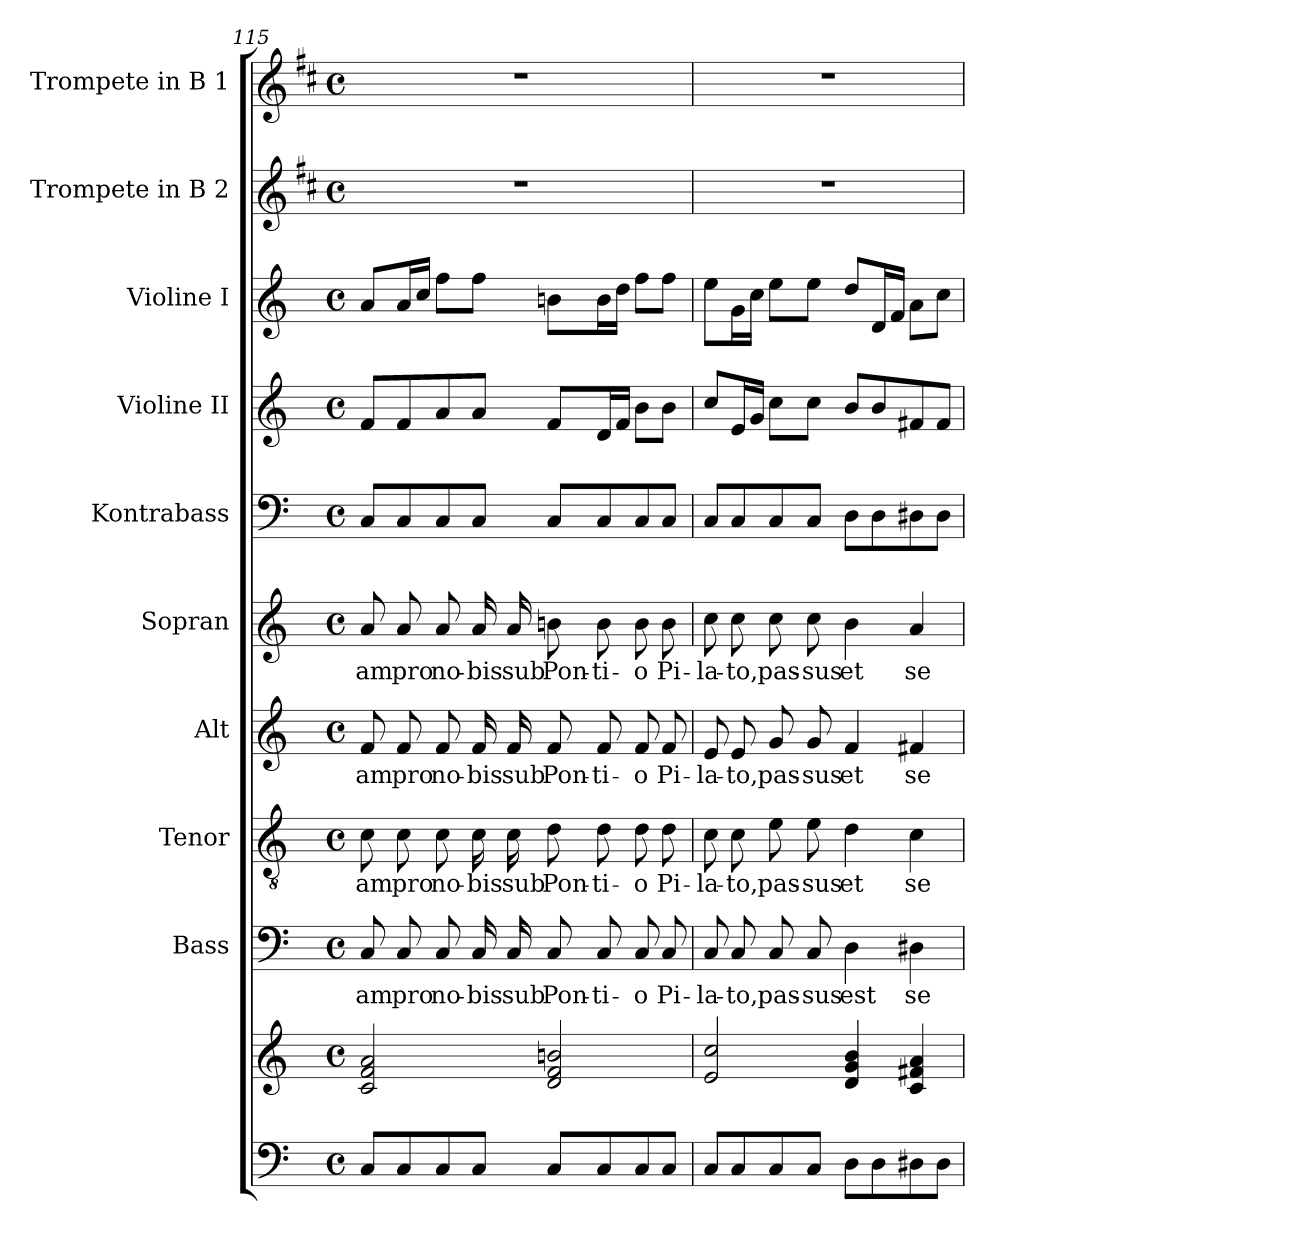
**kern	**kern	**kern	**text	**kern	**text	**kern	**text	**kern	**text	**kern	**kern	**kern	**kern	**kern
*part10	*part10	*part9	*part9	*part8	*part8	*part7	*part7	*part6	*part6	*part5	*part4	*part3	*part2	*part1
*staff11	*staff10	*staff9	*staff9	*staff8	*staff8	*staff7	*staff7	*staff6	*staff6	*staff5	*staff4	*staff3	*staff2	*staff1
*	*	*I"Bass	*	*I"Tenor	*	*I"Alt	*	*I"Sopran	*	*I"Kontrabass	*I"Violine II	*I"Violine I	*I"Trompete in B 2	*I"Trompete in B 1
*	*	*I'B.	*	*I'T.	*	*I'A.	*	*I'S.	*	*I'Kb.	*I'Vl. II	*I'Vl. I	*I'Tr. 2	*I'Tr. 1
!!LO:PB:g=z
*clefF4	*clefG2	*clefF4	*	*clefGv2	*	*clefG2	*	*clefG2	*	*clefF4	*clefG2	*clefG2	*clefG2	*clefG2
*	*	*	*	*	*	*	*	*	*	*ITrd7c12	*	*	*ITrd1c2	*ITrd1c2
*k[]	*k[]	*k[]	*	*k[]	*	*k[]	*	*k[]	*	*k[]	*k[]	*k[]	*k[]	*k[]
*C:	*C:	*C:	*	*C:	*	*C:	*	*C:	*	*C:	*C:	*C:	*C:	*C:
*M4/4	*M4/4	*M4/4	*	*M4/4	*	*M4/4	*	*M4/4	*	*M4/4	*M4/4	*M4/4	*M4/4	*M4/4
*met(c)	*met(c)	*met(c)	*	*met(c)	*	*met(c)	*	*met(c)	*	*met(c)	*met(c)	*met(c)	*met(c)	*met(c)
=115	=115	=115	=115	=115	=115	=115	=115	=115	=115	=115	=115	=115	=115	=115
!	!	!	!LO:LY:b	!	!LO:LY:b	!	!LO:LY:b	!	!LO:LY:b	!	!	!	!	!
8C/L	2c/ 2f/ 2a/	8C/	-am	8c\	-am	8f/	-am	8a/	-am	8CC/L	8f/L	8a/L	1r	1r
!	!	!	!LO:LY:b	!	!LO:LY:b	!	!LO:LY:b	!	!LO:LY:b	!	!	!	!	!
8C/	.	8C/	pro	8c\	pro	8f/	pro	8a/	pro	8CC/	8f/	16a/L	.	.
.	.	.	.	.	.	.	.	.	.	.	.	16cc/JJ	.	.
!	!	!	!LO:LY:b	!	!LO:LY:b	!	!LO:LY:b	!	!LO:LY:b	!	!	!	!	!
8C/	.	8C/	no-	8c\	no-	8f/	no-	8a/	no-	8CC/	8a/	8ff\L	.	.
!	!	!	!LO:LY:b	!	!LO:LY:b	!	!LO:LY:b	!	!LO:LY:b	!	!	!	!	!
8C/J	.	16C/	-bis	16c\	-bis	16f/	-bis	16a/	-bis	8CC/J	8a/J	8ff\J	.	.
!	!	!	!LO:LY:b	!	!LO:LY:b	!	!LO:LY:b	!	!LO:LY:b	!	!	!	!	!
.	.	16C/	sub	16c\	sub	16f/	sub	16a/	sub	.	.	.	.	.
!	!	!	!LO:LY:b	!	!LO:LY:b	!	!LO:LY:b	!	!LO:LY:b	!	!	!	!	!
8C/L	2d/ 2f/ 2bn/	8C/	Pon-	8d\	Pon-	8f/	Pon-	8bn\	Pon-	8CC/L	8f/L	8bn\L	.	.
!	!	!	!LO:LY:b	!	!LO:LY:b	!	!LO:LY:b	!	!LO:LY:b	!	!	!	!	!
8C/	.	8C/	-ti-	8d\	-ti-	8f/	-ti-	8b\	-ti-	8CC/	16d/L	16b\L	.	.
.	.	.	.	.	.	.	.	.	.	.	16f/JJ	16dd\JJ	.	.
!	!	!	!LO:LY:b	!	!LO:LY:b	!	!LO:LY:b	!	!LO:LY:b	!	!	!	!	!
8C/	.	8C/	-o	8d\	-o	8f/	-o	8b\	-o	8CC/	8b\L	8ff\L	.	.
!	!	!	!LO:LY:b	!	!LO:LY:b	!	!LO:LY:b	!	!LO:LY:b	!	!	!	!	!
8C/J	.	8C/	Pi-	8d\	Pi-	8f/	Pi-	8b\	Pi-	8CC/J	8b\J	8ff\J	.	.
=116	=116	=116	=116	=116	=116	=116	=116	=116	=116	=116	=116	=116	=116	=116
!	!	!	!LO:LY:b	!	!LO:LY:b	!	!LO:LY:b	!	!LO:LY:b	!	!	!	!	!
8C/L	2e/ 2cc/	8C/	-la-	8c\	-la-	8e/	-la-	8cc\	-la-	8CC/L	8cc/L	8ee\L	1r	1r
!	!	!	!LO:LY:b	!	!LO:LY:b	!	!LO:LY:b	!	!LO:LY:b	!	!	!	!	!
8C/	.	8C/	-to,	8c\	-to,	8e/	-to,	8cc\	-to,	8CC/	16e/L	16g\L	.	.
.	.	.	.	.	.	.	.	.	.	.	16g/JJ	16cc\JJ	.	.
!	!	!	!LO:LY:b	!	!LO:LY:b	!	!LO:LY:b	!	!LO:LY:b	!	!	!	!	!
8C/	.	8C/	pas-	8e\	pas-	8g/	pas-	8cc\	pas-	8CC/	8cc\L	8ee\L	.	.
!	!	!	!LO:LY:b	!	!LO:LY:b	!	!LO:LY:b	!	!LO:LY:b	!	!	!	!	!
8C/J	.	8C/	-sus	8e\	-sus	8g/	-sus	8cc\	-sus	8CC/J	8cc\J	8ee\J	.	.
!	!	!	!LO:LY:b	!	!LO:LY:b	!	!LO:LY:b	!	!LO:LY:b	!	!	!	!	!
8D\L	4d/ 4g/ 4b/	4D\	est	4d\	et	4f/	et	4b\	et	8DD\L	8b/L	8dd/L	.	.
8D\	.	.	.	.	.	.	.	.	.	8DD\	8b/	16d/L	.	.
.	.	.	.	.	.	.	.	.	.	.	.	16f/JJ	.	.
!	!	!	!LO:LY:b	!	!LO:LY:b	!	!LO:LY:b	!	!LO:LY:b	!	!	!	!	!
8D#X\	4c/ 4f#X/ 4a/	4D#X\	se-	4c\	se-	4f#X/	se-	4a/	se-	8DD#X\	8f#X/	8a\L	.	.
8D#\J	.	.	.	.	.	.	.	.	.	8DD#\J	8f#/J	8cc\J	.	.
=	=	=	=	=	=	=	=	=	=	=	=	=	=	=
*-	*-	*-	*-	*-	*-	*-	*-	*-	*-	*-	*-	*-	*-	*-
